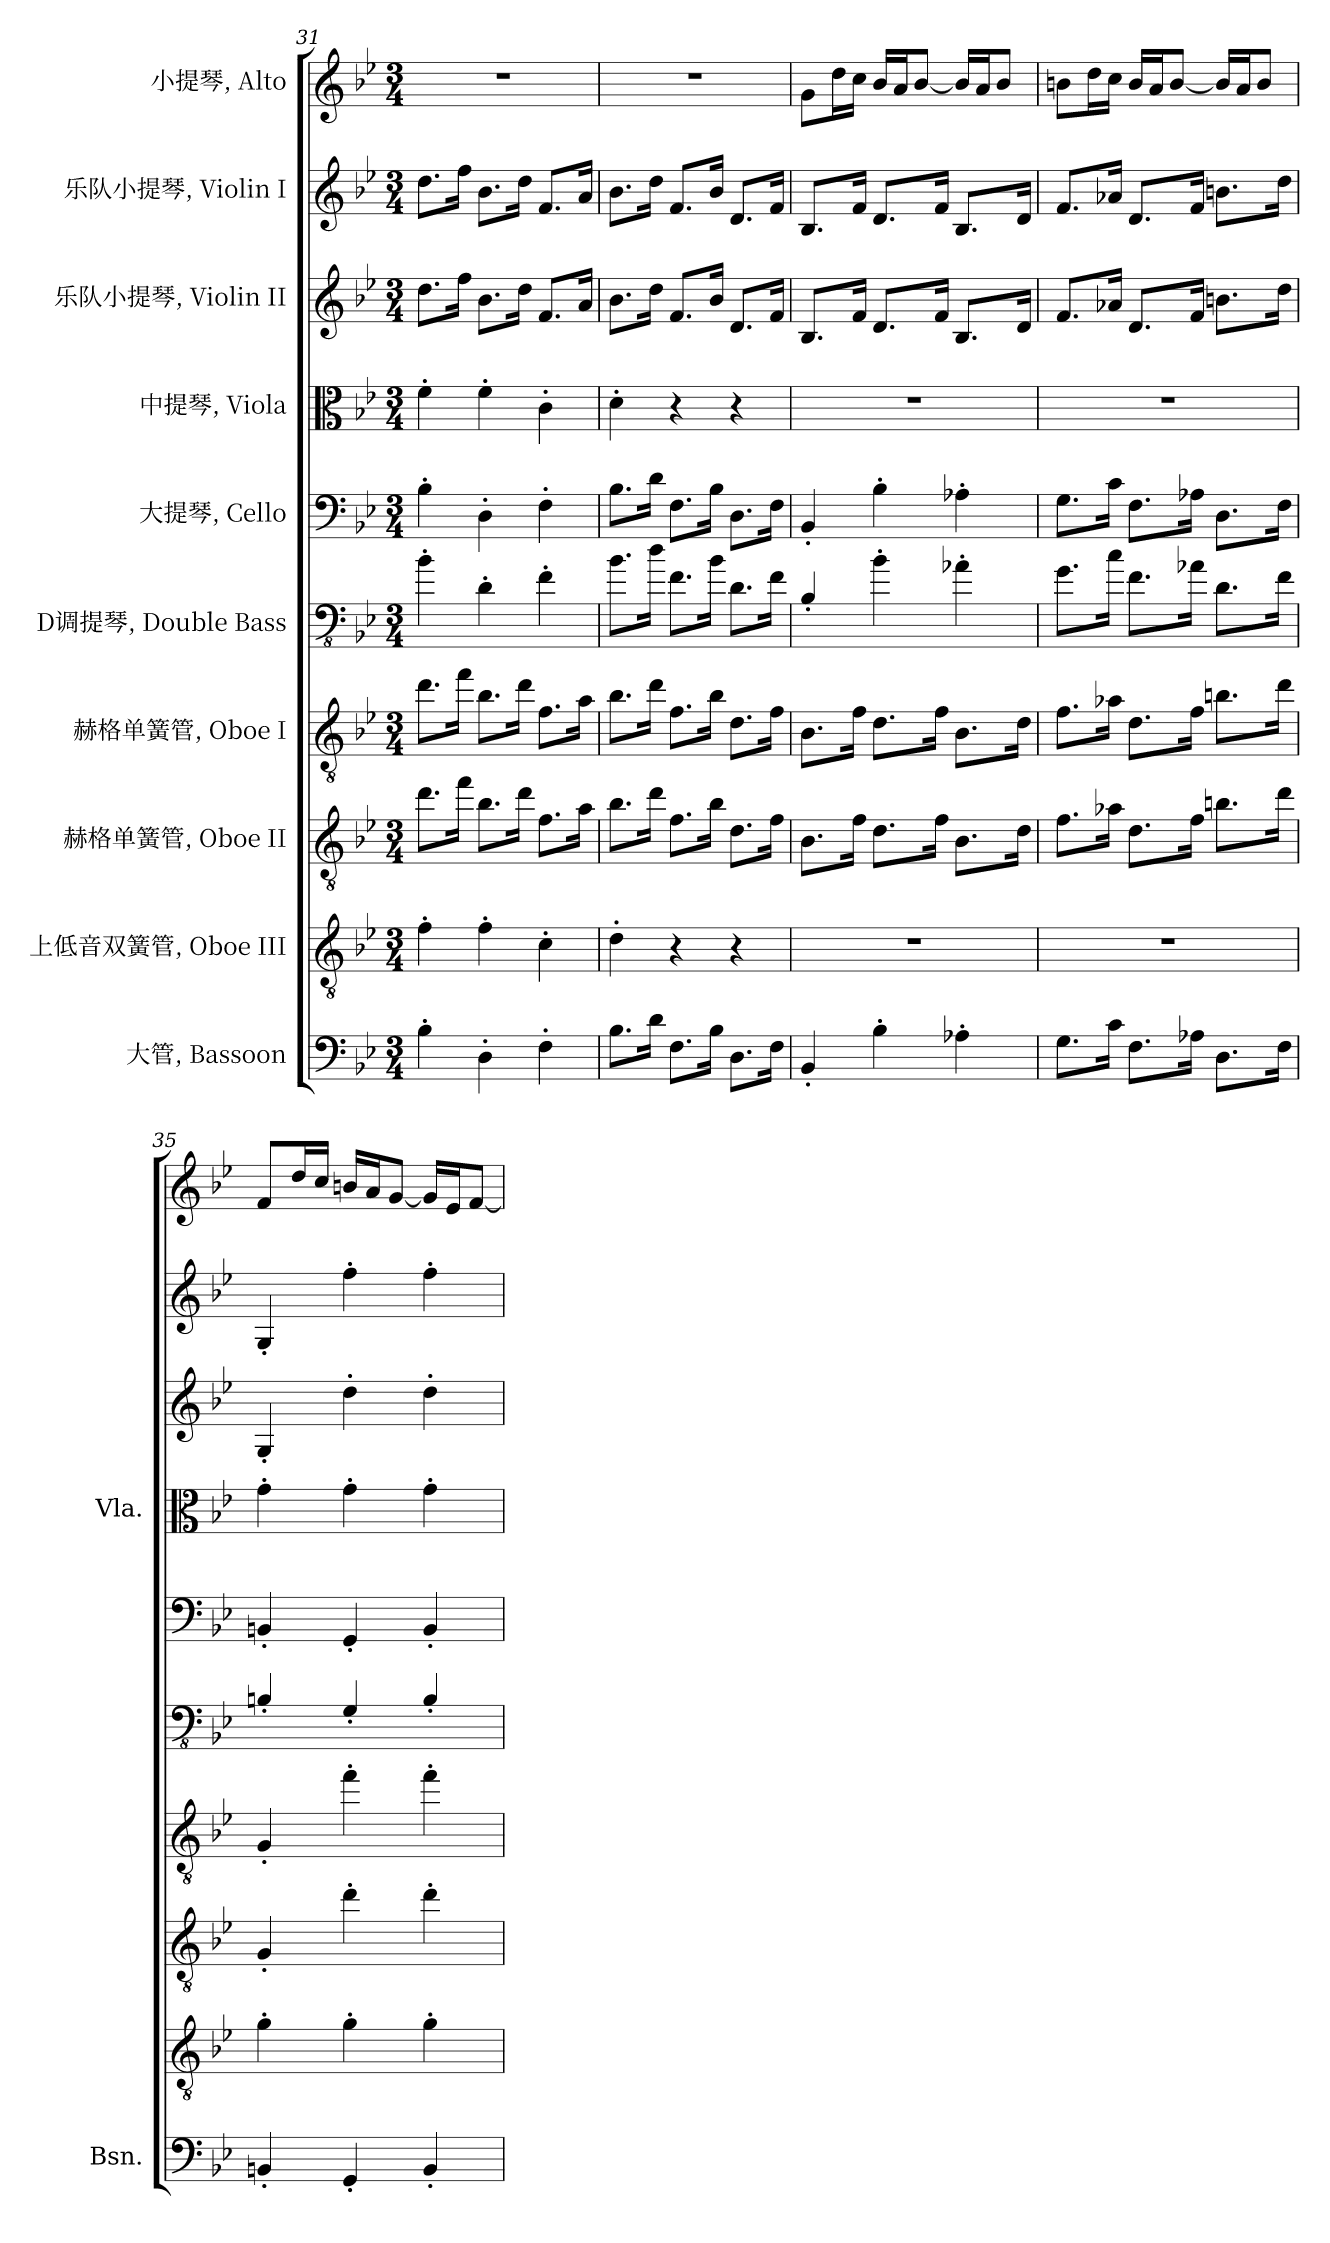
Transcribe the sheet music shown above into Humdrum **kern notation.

**kern	**kern	**kern	**kern	**kern	**kern	**kern	**kern	**kern	**kern
*part10	*part9	*part8	*part7	*part6	*part5	*part4	*part3	*part2	*part1
*staff10	*staff9	*staff8	*staff7	*staff6	*staff5	*staff4	*staff3	*staff2	*staff1
*I"大管, Bassoon	*I"上低音双簧管, Oboe III	*I"赫格单簧管, Oboe II	*I"赫格单簧管, Oboe I	*I"D调提琴, Double Bass	*I"大提琴, Cello	*I"中提琴, Viola	*I"乐队小提琴, Violin II	*I"乐队小提琴, Violin I	*I"小提琴, Alto
*I'Bsn.	*	*	*	*	*	*I'Vla.	*	*	*
*clefF4	*clefGv2	*clefGv2	*clefGv2	*clefFv4	*clefF4	*clefC3	*clefG2	*clefG2	*clefG2
*	*	*	*	*ITrd7c12	*	*	*	*	*
*k[b-e-]	*k[b-e-]	*k[b-e-]	*k[b-e-]	*k[b-e-]	*k[b-e-]	*k[b-e-]	*k[b-e-]	*k[b-e-]	*k[b-e-]
*M3/4	*M3/4	*M3/4	*M3/4	*M3/4	*M3/4	*M3/4	*M3/4	*M3/4	*M3/4
=31	=31	=31	=31	=31	=31	=31	=31	=31	=31
4B-'\	4f'\	8.dd\L	8.dd\L	4BB-'\	4B-'\	4f'\	8.dd\L	8.dd\L	2.r
.	.	16ff\Jk	16ff\Jk	.	.	.	16ff\Jk	16ff\Jk	.
4D'\	4f'\	8.b-\L	8.b-\L	4DD'\	4D'\	4f'\	8.b-\L	8.b-\L	.
.	.	16dd\Jk	16dd\Jk	.	.	.	16dd\Jk	16dd\Jk	.
4F'\	4c'\	8.f\L	8.f\L	4FF'\	4F'\	4c'\	8.f/L	8.f/L	.
.	.	16a\Jk	16a\Jk	.	.	.	16a/Jk	16a/Jk	.
!!LO:PB:g=z
=32	=32	=32	=32	=32	=32	=32	=32	=32	=32
8.B-\L	4d'\	8.b-\L	8.b-\L	8.BB-\L	8.B-\L	4d'\	8.b-\L	8.b-\L	2.r
16d\Jk	.	16dd\Jk	16dd\Jk	16D\Jk	16d\Jk	.	16dd\Jk	16dd\Jk	.
8.F\L	4r	8.f\L	8.f\L	8.FF\L	8.F\L	4r	8.f/L	8.f/L	.
16B-\Jk	.	16b-\Jk	16b-\Jk	16BB-\Jk	16B-\Jk	.	16b-/Jk	16b-/Jk	.
8.D\L	4r	8.d\L	8.d\L	8.DD\L	8.D\L	4r	8.d/L	8.d/L	.
16F\Jk	.	16f\Jk	16f\Jk	16FF\Jk	16F\Jk	.	16f/Jk	16f/Jk	.
=33	=33	=33	=33	=33	=33	=33	=33	=33	=33
4BB-'/	2.r	8.B-\L	8.B-\L	4BBB-'/	4BB-'/	2.r	8.B-/L	8.B-/L	8g\L
.	.	.	.	.	.	.	.	.	16dd\L
.	.	16f\Jk	16f\Jk	.	.	.	16f/Jk	16f/Jk	16cc\JJ
4B-'\	.	8.d\L	8.d\L	4BB-'\	4B-'\	.	8.d/L	8.d/L	16b-/LL
.	.	.	.	.	.	.	.	.	16a/J
.	.	.	.	.	.	.	.	.	[8b-/J
.	.	16f\Jk	16f\Jk	.	.	.	16f/Jk	16f/Jk	.
4A-X'\	.	8.B-\L	8.B-\L	4AA-X'\	4A-X'\	.	8.B-/L	8.B-/L	16b-/LL]
.	.	.	.	.	.	.	.	.	16a/J
.	.	.	.	.	.	.	.	.	8b-/J
.	.	16d\Jk	16d\Jk	.	.	.	16d/Jk	16d/Jk	.
=34	=34	=34	=34	=34	=34	=34	=34	=34	=34
8.G\L	2.r	8.f\L	8.f\L	8.GG\L	8.G\L	2.r	8.f/L	8.f/L	8bn\L
.	.	.	.	.	.	.	.	.	16dd\L
16c\Jk	.	16a-X\Jk	16a-X\Jk	16C\Jk	16c\Jk	.	16a-X/Jk	16a-X/Jk	16cc\JJ
8.F\L	.	8.d\L	8.d\L	8.FF\L	8.F\L	.	8.d/L	8.d/L	16b/LL
.	.	.	.	.	.	.	.	.	16a/J
.	.	.	.	.	.	.	.	.	[8b/J
16A-X\Jk	.	16f\Jk	16f\Jk	16AA-X\Jk	16A-X\Jk	.	16f/Jk	16f/Jk	.
8.D\L	.	8.bn\L	8.bn\L	8.DD\L	8.D\L	.	8.bn\L	8.bn\L	16b/LL]
.	.	.	.	.	.	.	.	.	16a/J
.	.	.	.	.	.	.	.	.	8b/J
16F\Jk	.	16dd\Jk	16dd\Jk	16FF\Jk	16F\Jk	.	16dd\Jk	16dd\Jk	.
=35	=35	=35	=35	=35	=35	=35	=35	=35	=35
4BBn'/	4g'\	4G'/	4G'/	4BBBn'/	4BBn'/	4g'\	4G'/	4G'/	8f/L
.	.	.	.	.	.	.	.	.	16dd/L
.	.	.	.	.	.	.	.	.	16cc/JJ
4GG'/	4g'\	4dd'\	4ff'\	4GGG'/	4GG'/	4g'\	4dd'\	4ff'\	16bn/LL
.	.	.	.	.	.	.	.	.	16a/J
.	.	.	.	.	.	.	.	.	[8g/J
4BB'/	4g'\	4dd'\	4ff'\	4BBB'/	4BB'/	4g'\	4dd'\	4ff'\	16g/LL]
.	.	.	.	.	.	.	.	.	16e-/J
.	.	.	.	.	.	.	.	.	[8f/J
=	=	=	=	=	=	=	=	=	=
*-	*-	*-	*-	*-	*-	*-	*-	*-	*-
